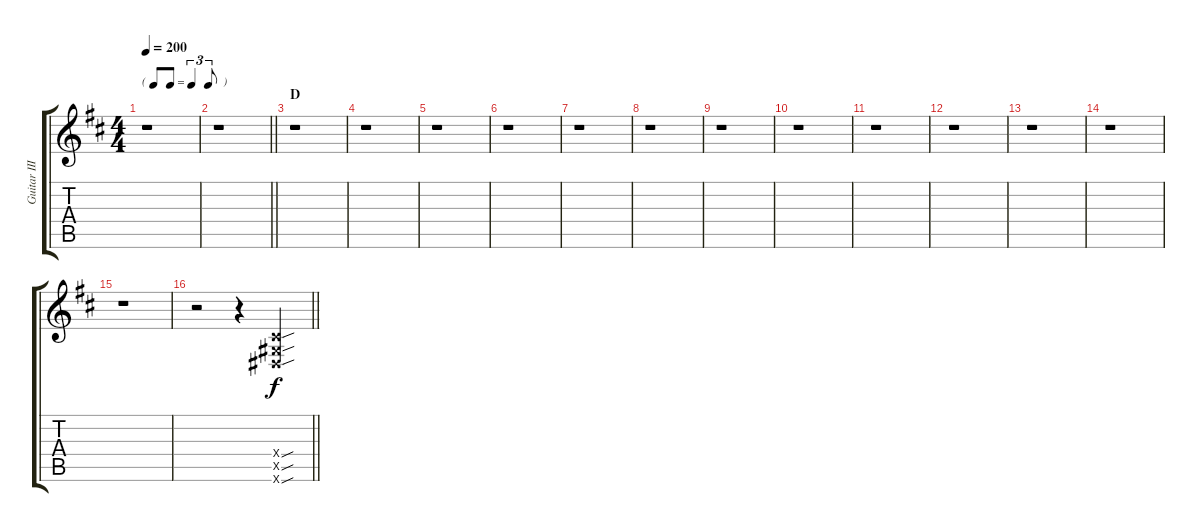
\track ("Guitar III(Sakito)" "Guitar III") {instrument distortionguitar}
\staff {score tabs}
\tuning (Eb4 Bb3 Gb3 Db3 Ab2 Eb2) {hide}
\ts (4 4)
\tf triplet8th
\tempo 200
\clef g2
\ks d
r.1{dy f} |
\barLineRight lightlight
r.1 |
\section ("" "D")
r.1 |
r.1 |
r.1 |
r.1 |
r.1 |
r.1 |
r.1 |
r.1 |
r.1 |
r.1 |
r.1 |
r.1 |
r.1 |
\barLineRight lightlight
r.2 r.4 (0.4{sou x} 0.5{sou x} 0.6{sou x}).4
